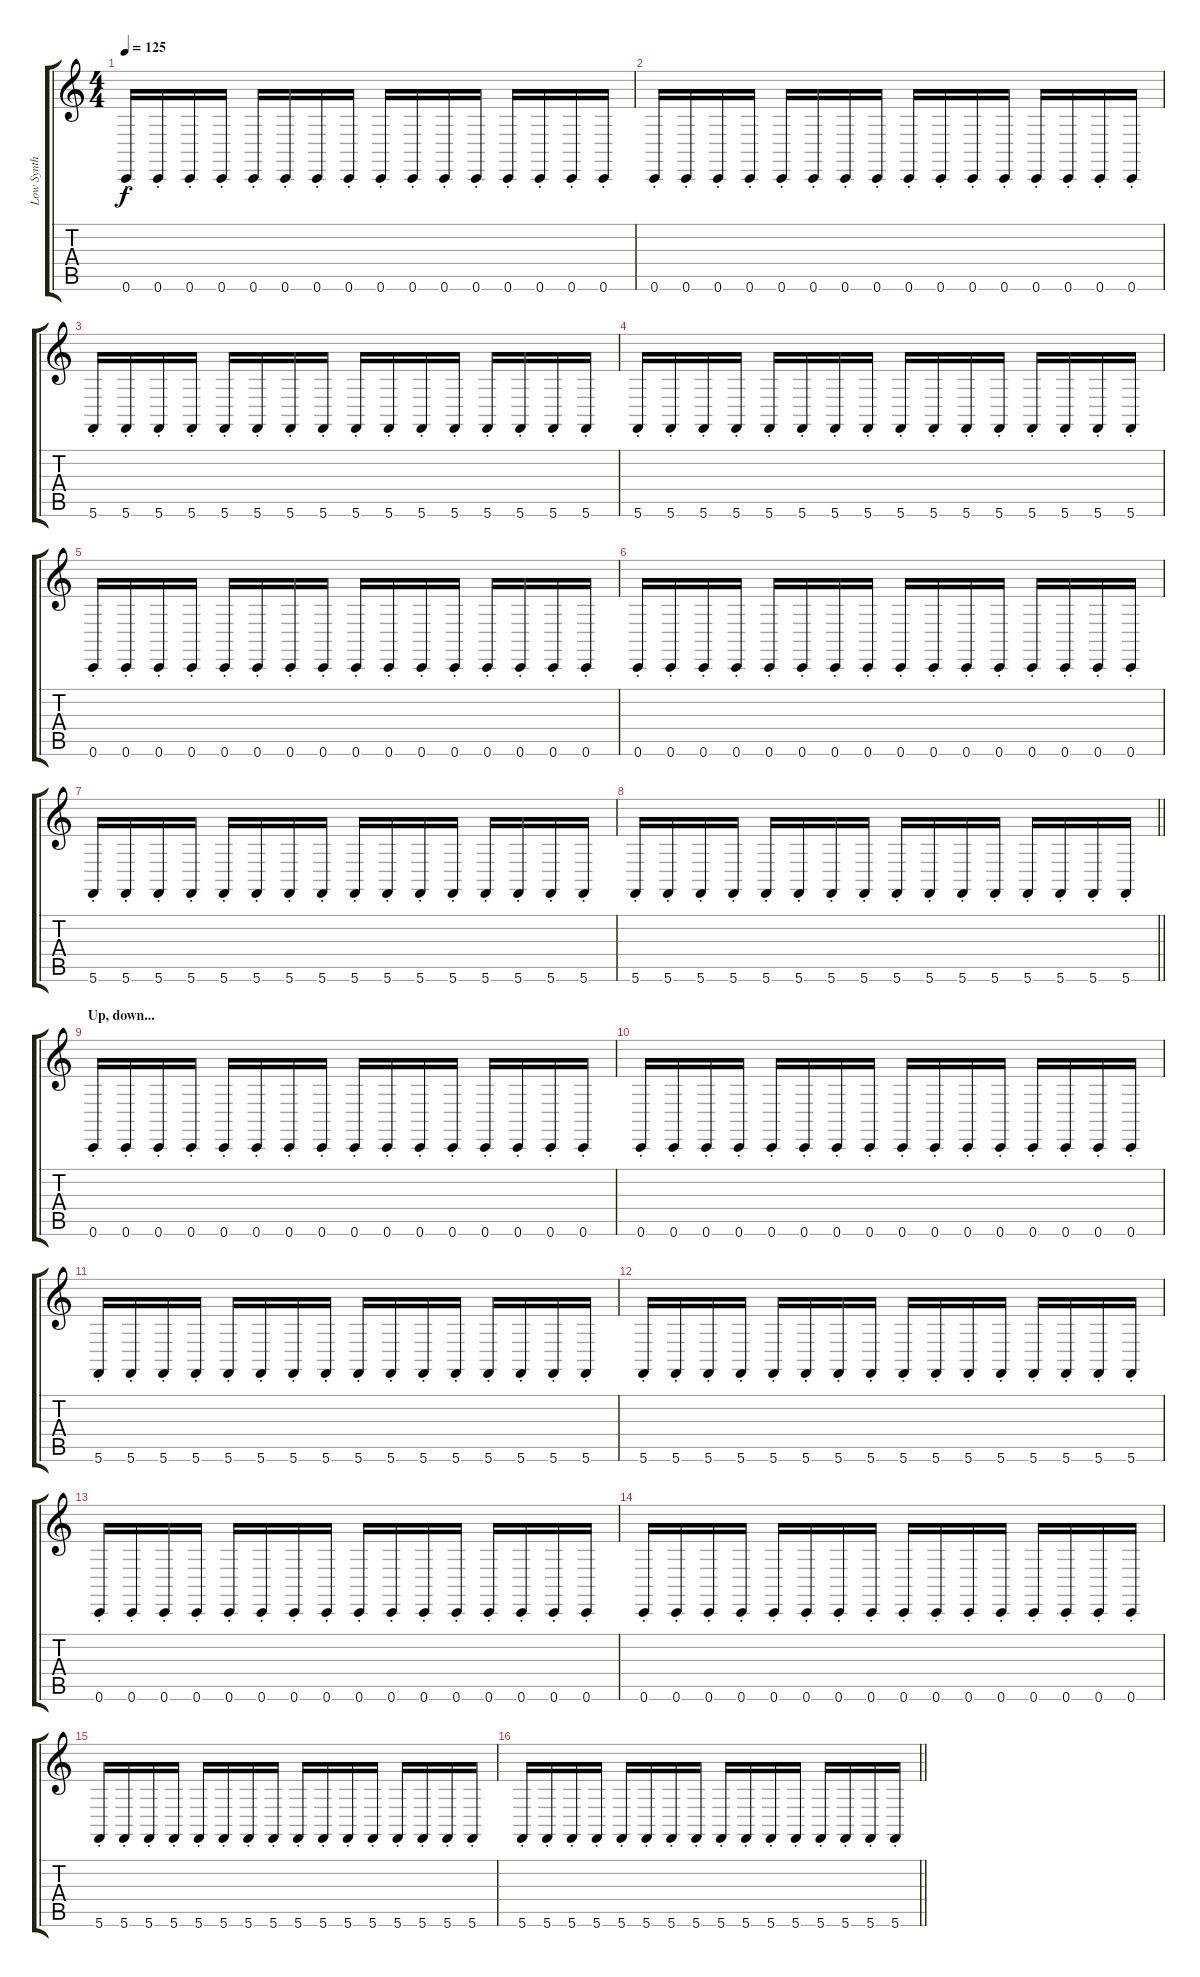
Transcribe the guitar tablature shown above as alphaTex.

\track ("Low Synth (Gillian)" "Low Synth ") {instrument lead8bassandlead}
\staff {score tabs}
\tuning (D4 A3 F3 C3 G2 C2) {hide}
\ts (4 4)
\tempo 125
\clef g2
\ks c
0.6{st}.16{dy f} 0.6{st}.16 0.6{st}.16 0.6{st}.16 0.6{st}.16 0.6{st}.16 0.6{st}.16 0.6{st}.16 0.6{st}.16 0.6{st}.16 0.6{st}.16 0.6{st}.16 0.6{st}.16 0.6{st}.16 0.6{st}.16 0.6{st}.16 |
0.6{st}.16 0.6{st}.16 0.6{st}.16 0.6{st}.16 0.6{st}.16 0.6{st}.16 0.6{st}.16 0.6{st}.16 0.6{st}.16 0.6{st}.16 0.6{st}.16 0.6{st}.16 0.6{st}.16 0.6{st}.16 0.6{st}.16 0.6{st}.16 |
5.6{st}.16 5.6{st}.16 5.6{st}.16 5.6{st}.16 5.6{st}.16 5.6{st}.16 5.6{st}.16 5.6{st}.16 5.6{st}.16 5.6{st}.16 5.6{st}.16 5.6{st}.16 5.6{st}.16 5.6{st}.16 5.6{st}.16 5.6{st}.16 |
5.6{st}.16 5.6{st}.16 5.6{st}.16 5.6{st}.16 5.6{st}.16 5.6{st}.16 5.6{st}.16 5.6{st}.16 5.6{st}.16 5.6{st}.16 5.6{st}.16 5.6{st}.16 5.6{st}.16 5.6{st}.16 5.6{st}.16 5.6{st}.16 |
0.6{st}.16 0.6{st}.16 0.6{st}.16 0.6{st}.16 0.6{st}.16 0.6{st}.16 0.6{st}.16 0.6{st}.16 0.6{st}.16 0.6{st}.16 0.6{st}.16 0.6{st}.16 0.6{st}.16 0.6{st}.16 0.6{st}.16 0.6{st}.16 |
0.6{st}.16 0.6{st}.16 0.6{st}.16 0.6{st}.16 0.6{st}.16 0.6{st}.16 0.6{st}.16 0.6{st}.16 0.6{st}.16 0.6{st}.16 0.6{st}.16 0.6{st}.16 0.6{st}.16 0.6{st}.16 0.6{st}.16 0.6{st}.16 |
5.6{st}.16 5.6{st}.16 5.6{st}.16 5.6{st}.16 5.6{st}.16 5.6{st}.16 5.6{st}.16 5.6{st}.16 5.6{st}.16 5.6{st}.16 5.6{st}.16 5.6{st}.16 5.6{st}.16 5.6{st}.16 5.6{st}.16 5.6{st}.16 |
\barLineRight lightlight
5.6{st}.16 5.6{st}.16 5.6{st}.16 5.6{st}.16 5.6{st}.16 5.6{st}.16 5.6{st}.16 5.6{st}.16 5.6{st}.16 5.6{st}.16 5.6{st}.16 5.6{st}.16 5.6{st}.16 5.6{st}.16 5.6{st}.16 5.6{st}.16 |
\section ("" "Up, down...")
0.6{st}.16 0.6{st}.16 0.6{st}.16 0.6{st}.16 0.6{st}.16 0.6{st}.16 0.6{st}.16 0.6{st}.16 0.6{st}.16 0.6{st}.16 0.6{st}.16 0.6{st}.16 0.6{st}.16 0.6{st}.16 0.6{st}.16 0.6{st}.16 |
0.6{st}.16 0.6{st}.16 0.6{st}.16 0.6{st}.16 0.6{st}.16 0.6{st}.16 0.6{st}.16 0.6{st}.16 0.6{st}.16 0.6{st}.16 0.6{st}.16 0.6{st}.16 0.6{st}.16 0.6{st}.16 0.6{st}.16 0.6{st}.16 |
5.6{st}.16 5.6{st}.16 5.6{st}.16 5.6{st}.16 5.6{st}.16 5.6{st}.16 5.6{st}.16 5.6{st}.16 5.6{st}.16 5.6{st}.16 5.6{st}.16 5.6{st}.16 5.6{st}.16 5.6{st}.16 5.6{st}.16 5.6{st}.16 |
5.6{st}.16 5.6{st}.16 5.6{st}.16 5.6{st}.16 5.6{st}.16 5.6{st}.16 5.6{st}.16 5.6{st}.16 5.6{st}.16 5.6{st}.16 5.6{st}.16 5.6{st}.16 5.6{st}.16 5.6{st}.16 5.6{st}.16 5.6{st}.16 |
0.6{st}.16 0.6{st}.16 0.6{st}.16 0.6{st}.16 0.6{st}.16 0.6{st}.16 0.6{st}.16 0.6{st}.16 0.6{st}.16 0.6{st}.16 0.6{st}.16 0.6{st}.16 0.6{st}.16 0.6{st}.16 0.6{st}.16 0.6{st}.16 |
0.6{st}.16 0.6{st}.16 0.6{st}.16 0.6{st}.16 0.6{st}.16 0.6{st}.16 0.6{st}.16 0.6{st}.16 0.6{st}.16 0.6{st}.16 0.6{st}.16 0.6{st}.16 0.6{st}.16 0.6{st}.16 0.6{st}.16 0.6{st}.16 |
5.6{st}.16 5.6{st}.16 5.6{st}.16 5.6{st}.16 5.6{st}.16 5.6{st}.16 5.6{st}.16 5.6{st}.16 5.6{st}.16 5.6{st}.16 5.6{st}.16 5.6{st}.16 5.6{st}.16 5.6{st}.16 5.6{st}.16 5.6{st}.16 |
\barLineRight lightlight
5.6{st}.16 5.6{st}.16 5.6{st}.16 5.6{st}.16 5.6{st}.16 5.6{st}.16 5.6{st}.16 5.6{st}.16 5.6{st}.16 5.6{st}.16 5.6{st}.16 5.6{st}.16 5.6{st}.16 5.6{st}.16 5.6{st}.16 5.6{st}.16
